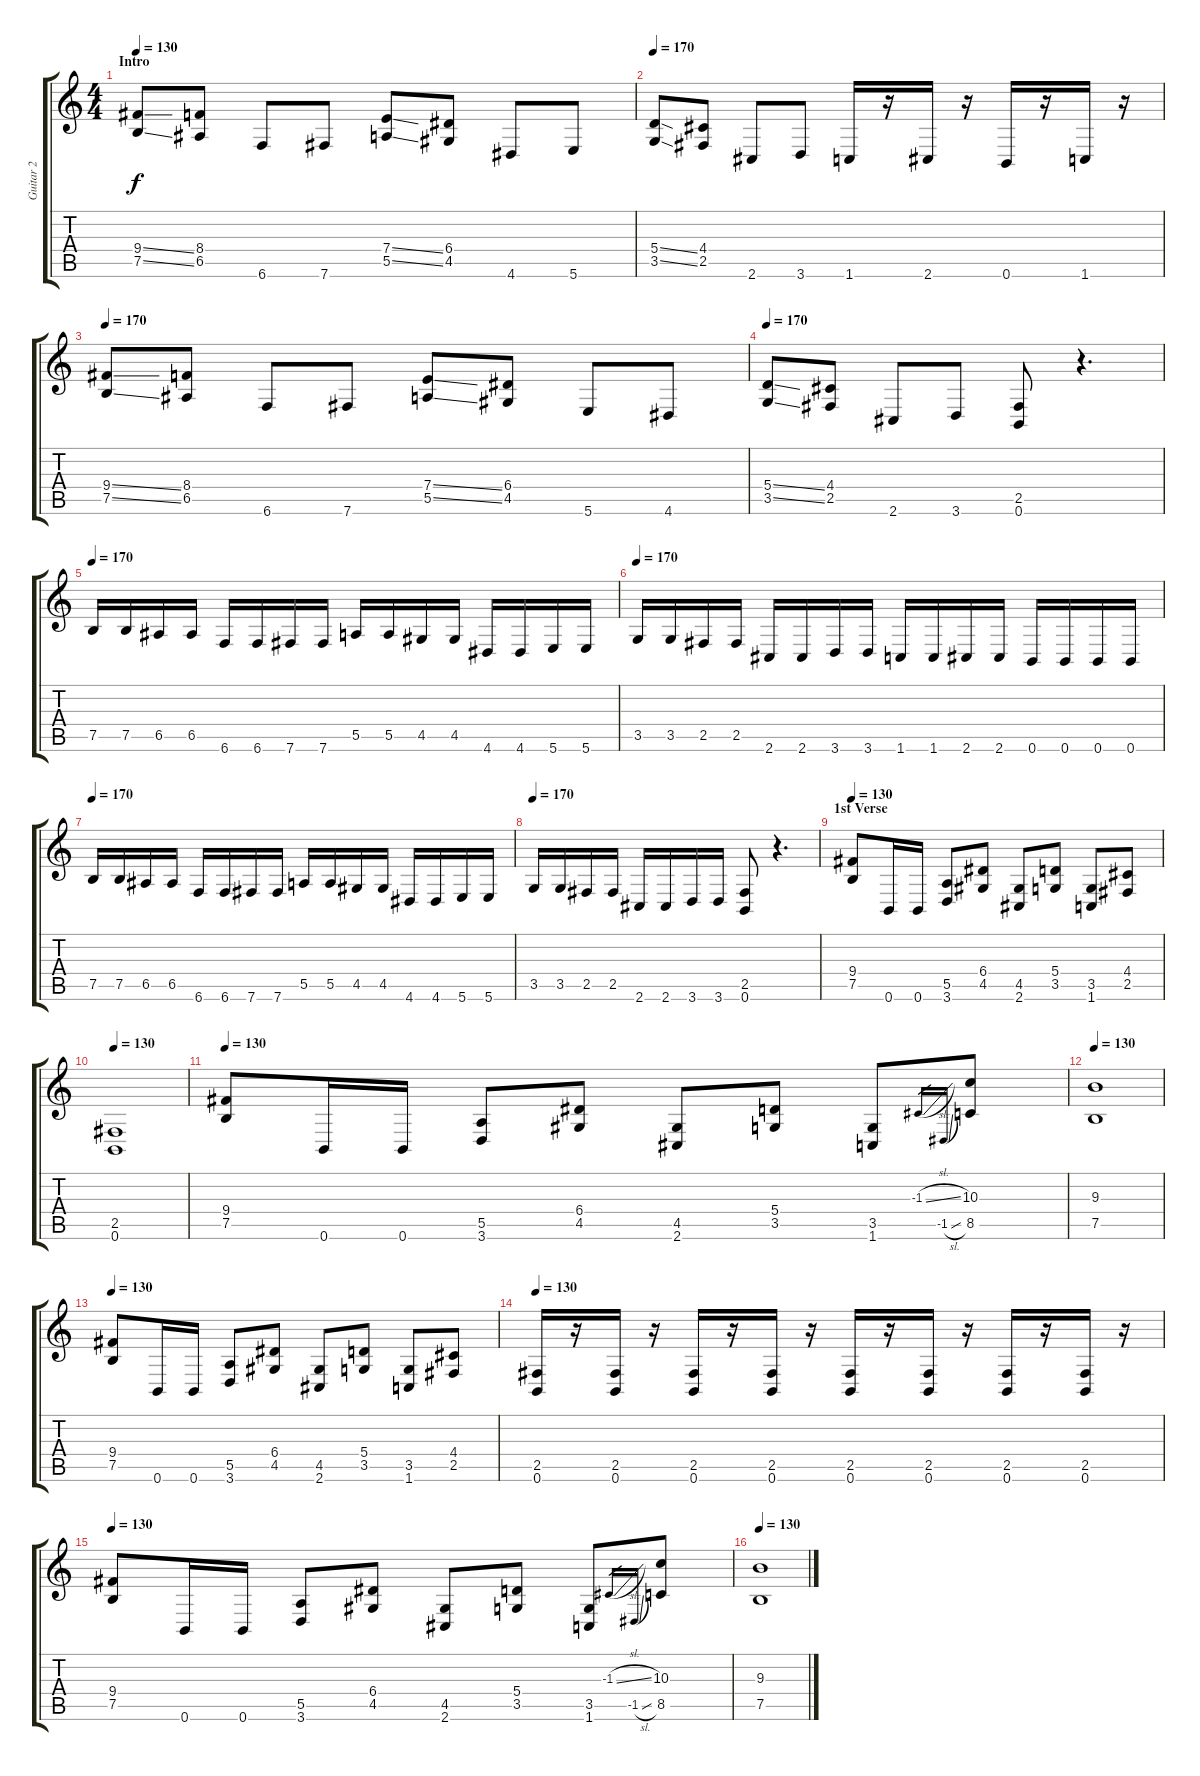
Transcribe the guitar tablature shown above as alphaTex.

\track ("Guitar 2" "Guitar 2") {instrument distortionguitar}
\staff {score tabs}
\tuning (B3 Gb3 D3 A2 E2 B1) {hide}
\ts (4 4)
\section ("" "Intro")
\tempo 130
\tempo 170
\tempo 130
\clef g2
\ks c
(9.4{ss} 7.5{ss}).8{dy f instrument distortionguitar} (8.4 6.5).8 6.6.8 7.6.8 (7.4{ss} 5.5{ss}).8 (6.4 4.5).8 4.6.8 5.6.8 |
\tempo 170
(5.4{ss} 3.5{ss}).8 (4.4 2.5).8 2.6.8 3.6.8 1.6.16 r.16 2.6.16 r.16 0.6.16 r.16 1.6.16 r.16 |
\tempo 170
(9.4{ss} 7.5{ss}).8 (8.4 6.5).8 6.6.8 7.6.8 (7.4{ss} 5.5{ss}).8 (6.4 4.5).8 5.6.8 4.6.8 |
\tempo 170
(5.4{ss} 3.5{ss}).8 (4.4 2.5).8 2.6.8 3.6.8 (2.5 0.6).8 r.4{d} |
\tempo 170
7.5.16 7.5.16 6.5.16 6.5.16 6.6.16 6.6.16 7.6.16 7.6.16 5.5.16 5.5.16 4.5.16 4.5.16 4.6.16 4.6.16 5.6.16 5.6.16 |
\tempo 170
3.5.16 3.5.16 2.5.16 2.5.16 2.6.16 2.6.16 3.6.16 3.6.16 1.6.16 1.6.16 2.6.16 2.6.16 0.6.16 0.6.16 0.6.16 0.6.16 |
\tempo 170
7.5.16 7.5.16 6.5.16 6.5.16 6.6.16 6.6.16 7.6.16 7.6.16 5.5.16 5.5.16 4.5.16 4.5.16 4.6.16 4.6.16 5.6.16 5.6.16 |
\tempo 170
3.5.16 3.5.16 2.5.16 2.5.16 2.6.16 2.6.16 3.6.16 3.6.16 (2.5 0.6).8 r.4{d} |
\section ("" "1st Verse")
\tempo 130
(9.4 7.5).8 0.6.16 0.6.16 (5.5 3.6).8 (6.4 4.5).8 (4.5 2.6).8 (5.4 3.5).8 (3.5 1.6).8 (4.4 2.5).8 |
\tempo 130
(2.5 0.6).1 |
\tempo 130
(9.4 7.5).8 0.6.16 0.6.16 (5.5 3.6).8 (6.4 4.5).8 (4.5 2.6).8 (5.4 3.5).8 (3.5 1.6).8 -1.3{sl}.16{gr} -1.5{sl}.16{gr} (10.3 8.5).8 |
\tempo 130
(9.3 7.5).1 |
\tempo 130
(9.4 7.5).8 0.6.16 0.6.16 (5.5 3.6).8 (6.4 4.5).8 (4.5 2.6).8 (5.4 3.5).8 (3.5 1.6).8 (4.4 2.5).8 |
\tempo 130
(2.5 0.6).16 r.16 (2.5 0.6).16 r.16 (2.5 0.6).16 r.16 (2.5 0.6).16 r.16 (2.5 0.6).16 r.16 (2.5 0.6).16 r.16 (2.5 0.6).16 r.16 (2.5 0.6).16 r.16 |
\tempo 130
(9.4 7.5).8 0.6.16 0.6.16 (5.5 3.6).8 (6.4 4.5).8 (4.5 2.6).8 (5.4 3.5).8 (3.5 1.6).8 -1.3{sl}.16{gr} -1.5{sl}.16{gr} (10.3 8.5).8 |
\tempo 130
(9.3 7.5).1
